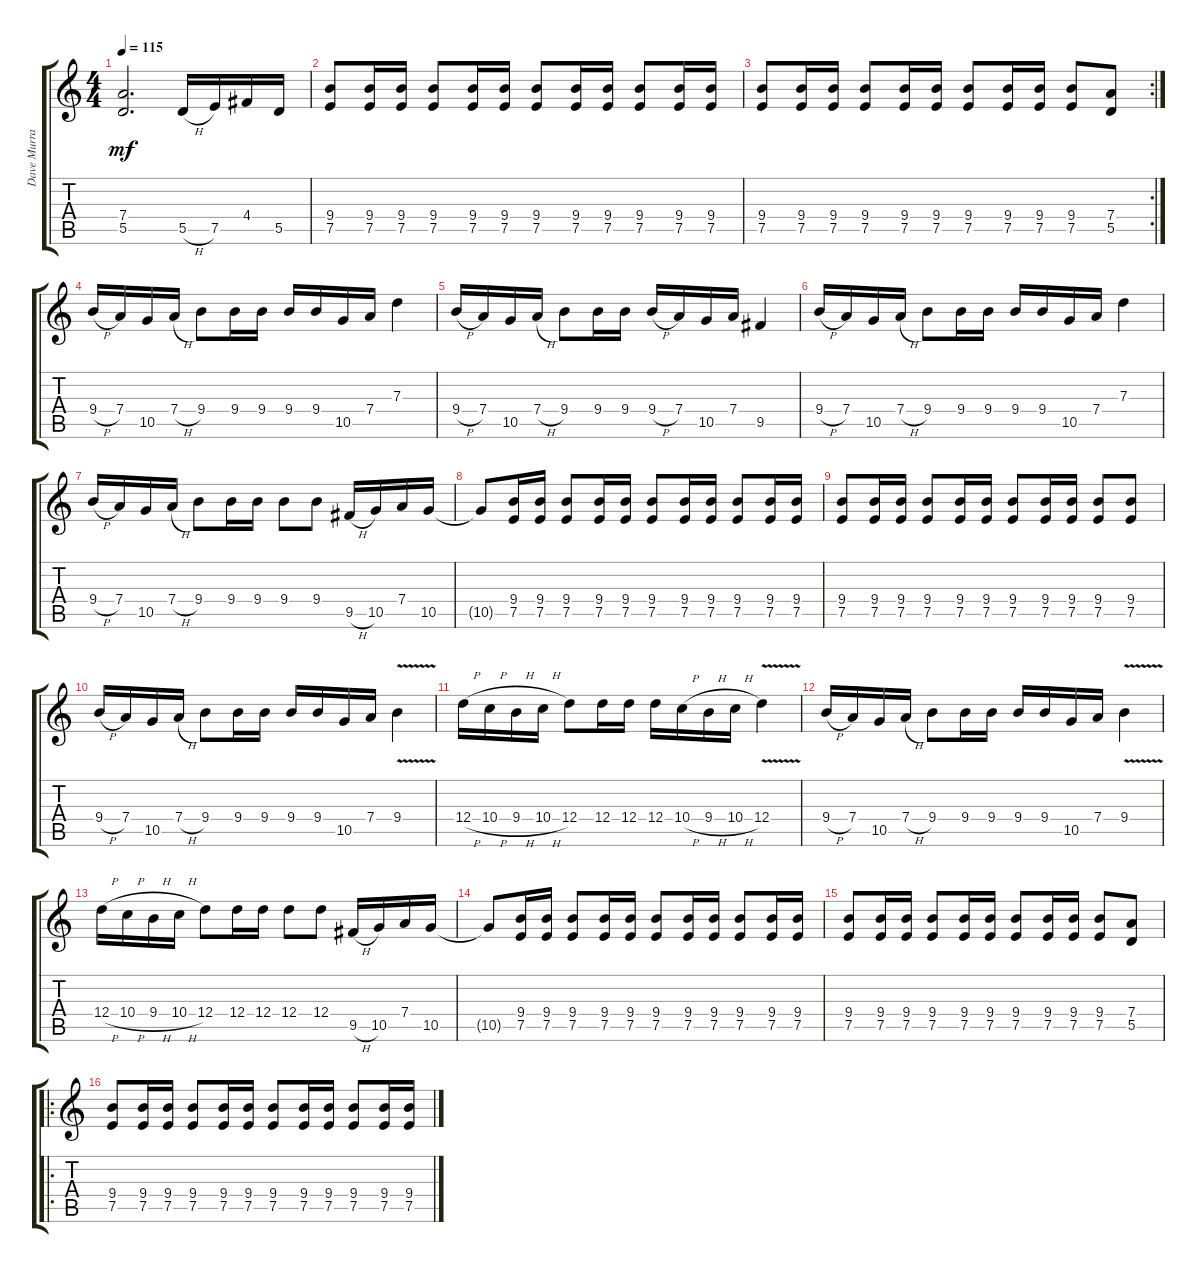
\track ("Dave Murray" "Dave Murra") {instrument distortionguitar}
\staff {score tabs}
\tuning (E4 B3 G3 D3 A2 E2) {hide}
\ts (4 4)
\tempo 115
\clef g2
\ks c
(7.4 5.5).2{d dy mf} 5.5{h}.16 7.5.16 4.4.16 5.5.16 |
(9.4 7.5).8 (9.4 7.5).16 (9.4 7.5).16 (9.4 7.5).8 (9.4 7.5).16 (9.4 7.5).16 (9.4 7.5).8 (9.4 7.5).16 (9.4 7.5).16 (9.4 7.5).8 (9.4 7.5).16 (9.4 7.5).16 |
\rc 2
(9.4 7.5).8 (9.4 7.5).16 (9.4 7.5).16 (9.4 7.5).8 (9.4 7.5).16 (9.4 7.5).16 (9.4 7.5).8 (9.4 7.5).16 (9.4 7.5).16 (9.4 7.5).8 (7.4 5.5).8 |
9.4{h}.16 7.4.16 10.5.16 7.4{h}.16 9.4.8 9.4.16 9.4.16 9.4.16 9.4.16 10.5.16 7.4.16 7.3.4 |
9.4{h}.16 7.4.16 10.5.16 7.4{h}.16 9.4.8 9.4.16 9.4.16 9.4{h}.16 7.4.16 10.5.16 7.4.16 9.5.4 |
9.4{h}.16 7.4.16 10.5.16 7.4{h}.16 9.4.8 9.4.16 9.4.16 9.4.16 9.4.16 10.5.16 7.4.16 7.3.4 |
9.4{h}.16 7.4.16 10.5.16 7.4{h}.16 9.4.8 9.4.16 9.4.16 9.4.8 9.4.8 9.5{h}.16 10.5.16 7.4.16 10.5.16 |
10.5{t}.8 (9.4 7.5).16 (9.4 7.5).16 (9.4 7.5).8 (9.4 7.5).16 (9.4 7.5).16 (9.4 7.5).8 (9.4 7.5).16 (9.4 7.5).16 (9.4 7.5).8 (9.4 7.5).16 (9.4 7.5).16 |
(9.4 7.5).8 (9.4 7.5).16 (9.4 7.5).16 (9.4 7.5).8 (9.4 7.5).16 (9.4 7.5).16 (9.4 7.5).8 (9.4 7.5).16 (9.4 7.5).16 (9.4 7.5).8 (9.4 7.5).8 |
9.4{h}.16 7.4.16 10.5.16 7.4{h}.16 9.4.8 9.4.16 9.4.16 9.4.16 9.4.16 10.5.16 7.4.16 9.4{v}.4 |
12.4{h}.16 10.4{h}.16 9.4{h}.16 10.4{h}.16 12.4.8 12.4.16 12.4.16 12.4.16 10.4{h}.16 9.4{h}.16 10.4{h}.16 12.4{v}.4 |
9.4{h}.16 7.4.16 10.5.16 7.4{h}.16 9.4.8 9.4.16 9.4.16 9.4.16 9.4.16 10.5.16 7.4.16 9.4{v}.4 |
12.4{h}.16 10.4{h}.16 9.4{h}.16 10.4{h}.16 12.4.8 12.4.16 12.4.16 12.4.8 12.4.8 9.5{h}.16 10.5.16 7.4.16 10.5.16 |
10.5{t}.8 (9.4 7.5).16 (9.4 7.5).16 (9.4 7.5).8 (9.4 7.5).16 (9.4 7.5).16 (9.4 7.5).8 (9.4 7.5).16 (9.4 7.5).16 (9.4 7.5).8 (9.4 7.5).16 (9.4 7.5).16 |
(9.4 7.5).8 (9.4 7.5).16 (9.4 7.5).16 (9.4 7.5).8 (9.4 7.5).16 (9.4 7.5).16 (9.4 7.5).8 (9.4 7.5).16 (9.4 7.5).16 (9.4 7.5).8 (7.4 5.5).8 |
\ro
(9.4 7.5).8 (9.4 7.5).16 (9.4 7.5).16 (9.4 7.5).8 (9.4 7.5).16 (9.4 7.5).16 (9.4 7.5).8 (9.4 7.5).16 (9.4 7.5).16 (9.4 7.5).8 (9.4 7.5).16 (9.4 7.5).16
